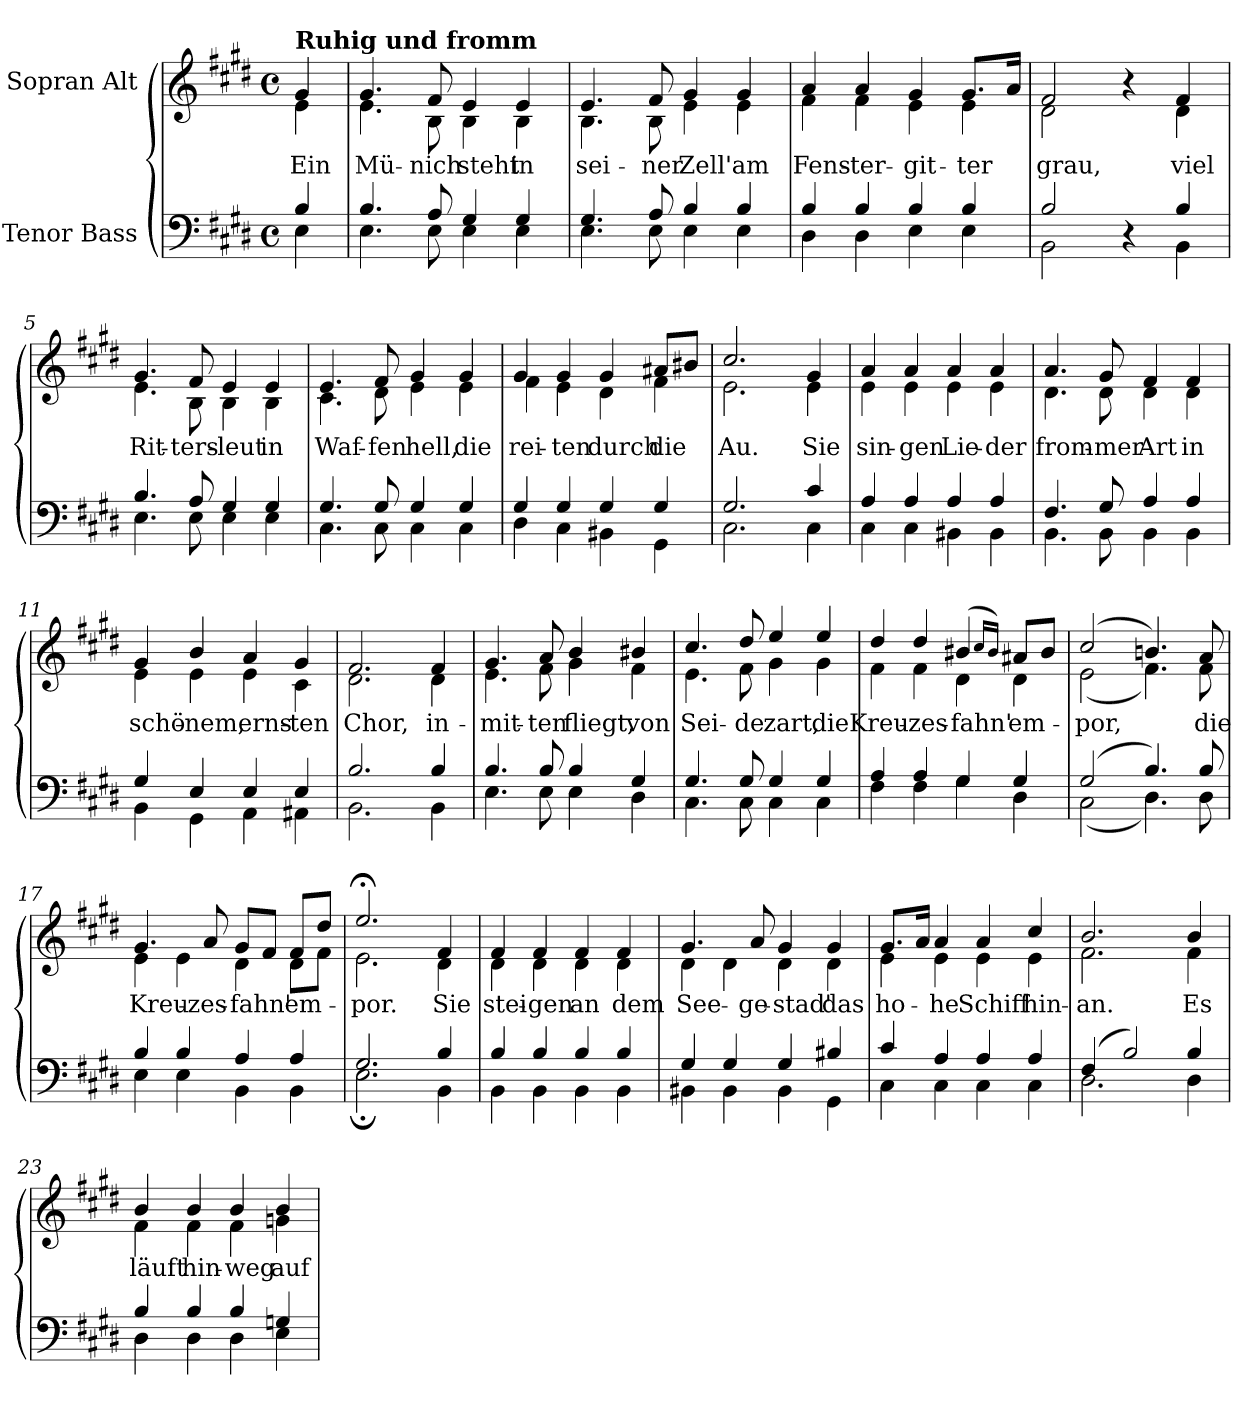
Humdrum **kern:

**kern	**kern	**text
*part2	*part1	*part1
*staff2	*staff1	*staff1
*I"Tenor Bass	*I"Sopran Alt	*
*clefF4	*clefG2	*
*k[f#c#g#d#]	*k[f#c#g#d#]	*
*M4/4	*M4/4	*
*met(c)	*met(c)	*
=	=	=
*^	*^	*
!	!	!LO:TX:a:B:t=Ruhig und fromm	!	!
4B/	4E\	4g#/	4e\	Ein
=1	=1	=1	=1	=1
4.B/	4.E\	4.g#/	4.e\	Mü-
8A/	8E\	8f#/	8B\	-nich
4G#/	4E\	4e/	4B\	steht
4G#/	4E\	4e/	4B\	in
=2	=2	=2	=2	=2
4.G#/	4.E\	4.e/	4.B\	sei-
8A/	8E\	8f#/	8B\	-ner
4B/	4E\	4g#/	4e\	Zell'
4B/	4E\	4g#/	4e\	am
=3	=3	=3	=3	=3
4B/	4D#\	4a/	4f#\	Fens-
4B/	4D#\	4a/	4f#\	-ter-
4B/	4E\	4g#/	4e\	-git-
4B/	4E\	8.g#/L	4e\	-ter
.	.	16a/Jk	.	.
=4	=4	=4	=4	=4
2B/	2BB\	2f#/	2d#\	grau,
4r	4ryy	4r	4ryy	.
4B/	4BB\	4f#/	4d#\	viel
!!LO:LB:g=z	!!
=5	=5	=5	=5	=5
4.B/	4.E\	4.g#/	4.e\	Rit-
8A/	8E\	8f#/	8B\	-ters-
4G#/	4E\	4e/	4B\	-leut
4G#/	4E\	4e/	4B\	in
=6	=6	=6	=6	=6
4.G#/	4.C#\	4.e/	4.c#\	Waf-
8G#/	8C#\	8f#/	8d#\	-fen
4G#/	4C#\	4g#/	4e\	hell,
4G#/	4C#\	4g#/	4e\	die
=7	=7	=7	=7	=7
4G#/	4D#\	4g#/	4f#\	rei-
4G#/	4C#\	4g#/	4e\	-ten
4G#/	4BB#X\	4g#/	4d#\	durch
4G#/	4GG#\	8a#X/L	4f#\	die
.	.	8b#X/J	.	.
=8	=8	=8	=8	=8
2.G#/	2.C#\	2.cc#/	2.e\	Au.
4c#/	4C#\	4g#/	4e\	Sie
!!LO:LB:g=z	!!
=9	=9	=9	=9	=9
4A/	4C#\	4a/	4e\	sin-
4A/	4C#\	4a/	4e\	-gen
4A/	4BB#X\	4a/	4e\	Lie-
4A/	4BB#\	4a/	4e\	-der
=10	=10	=10	=10	=10
4.F#/	4.BB\	4.a/	4.d#\	from-
8G#/	8BB\	8g#/	8d#\	-mer
4A/	4BB\	4f#/	4d#\	Art
4A/	4BB\	4f#/	4d#\	in
=11	=11	=11	=11	=11
4G#/	4BB\	4g#/	4e\	schö-
4E/	4GG#\	4b/	4e\	-nem,
4E/	4AA\	4a/	4e\	erns-
4E/	4AA#X\	4g#/	4c#\	-ten
=12	=12	=12	=12	=12
2.B/	2.BB\	2.f#/	2.d#\	Chor,
4B/	4BB\	4f#/	4d#\	in-
=13	=13	=13	=13	=13
4.B/	4.E\	4.g#/	4.e\	-mit-
8B/	8E\	8a/	8f#\	-ten
4B/	4E\	4b/	4g#\	fliegt,
4G#/	4D#\	4b#X/	4f#\	von
!!LO:LB:g=z	!!
=14	=14	=14	=14	=14
4.G#/	4.C#\	4.cc#/	4.e\	Sei-
8G#/	8C#\	8dd#/	8f#\	-de
4G#/	4C#\	4ee/	4g#\	zart,
4G#/	4C#\	4ee/	4g#\	die
=15	=15	=15	=15	=15
4A/	4F#\	4dd#/	4f#\	Kreu-
4A/	4F#\	4dd#/	4f#\	-zes-
4G#/	4G#\	(4b#X/	4d#\	-fahn'
.	.	16qcc#/LL	.	.
.	.	16qb#/JJ)	.	.
4G#/	4D#\	8a#X/L	4d#\	em-
.	.	8b#/J	.	.
=16	=16	=16	=16	=16
(2G#/	(2C#\	(2cc#/	(2e\	-por,
4.B/)	4.D#\)	4.bn/)	4.f#\)	.
8B/	8D#\	8a/	8f#\	die
=17	=17	=17	=17	=17
4B/	4E\	4.g#/	4e\	Kreu-
4B/	4E\	.	4e\	.
.	.	8a/	.	-zes-
4A/	4BB\	8g#/L	4d#\	-fahn'
.	.	8f#/J	.	.
4A/	4BB\	8f#/L	8d#\L	em-
.	.	8dd#/J	8f#\J	.
=18	=18	=18	=18	=18
2.G#/	2.E;\	2.ee;</	2.e\	-por.
4B/	4BB\	4f#/	4d#\	Sie
!!LO:LB:g=z	!!
=19	=19	=19	=19	=19
4B/	4BB\	4f#/	4d#\	stei-
4B/	4BB\	4f#/	4d#\	-gen
4B/	4BB\	4f#/	4d#\	an
4B/	4BB\	4f#/	4d#\	dem
=20	=20	=20	=20	=20
4G#/	4BB#X\	4.g#/	4d#\	See-
4G#/	4BB#\	.	4d#\	.
.	.	8a/	.	-ge-
4G#/	4BB#\	4g#/	4d#\	-stad'
4B#X/	4GG#\	4g#/	4d#\	das
=21	=21	=21	=21	=21
4c#/	4C#\	8.g#/L	4e\	ho-
.	.	16a/Jk	.	.
4A/	4C#\	4a/	4e\	-he
4A/	4C#\	4a/	4e\	Schiff
4A/	4C#\	4cc#/	4e\	hin-
=22	=22	=22	=22	=22
(4F#/	2.D#\	2.b/	2.f#\	-an.
2B/)	.	.	.	.
4B/	4D#\	4b/	4f#\	Es
=23	=23	=23	=23	=23
4B/	4D#\	4b/	4f#\	läuft
4B/	4D#\	4b/	4f#\	hin-
4B/	4D#\	4b/	4f#\	-weg
4Gn/	4E\	4b/	4gn\	auf
*v	*v	*	*	*
*	*v	*v	*
=	=	=
*-	*-	*-
